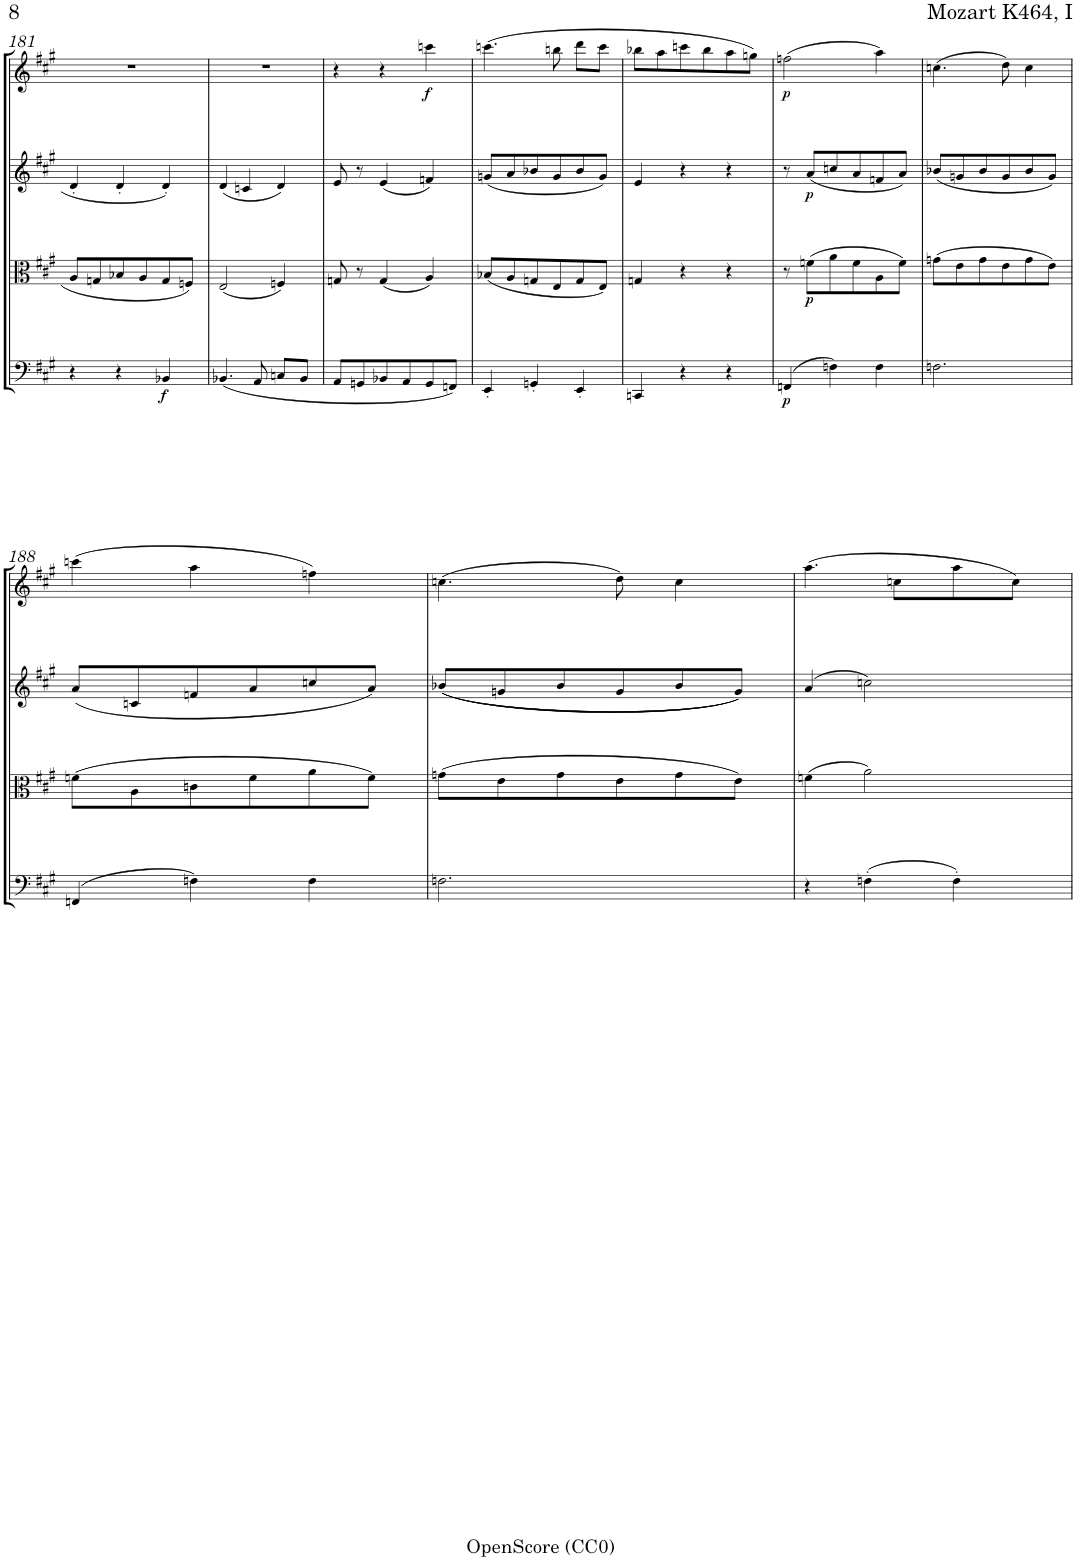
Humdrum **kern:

**kern	**dynam	**kern	**dynam	**kern	**dynam	**kern	**dynam
*part4	*part4	*part3	*part3	*part2	*part2	*part1	*part1
*staff4	*staff4	*staff3	*staff3	*staff2	*staff2	*staff1	*staff1
*I"Violoncello	*	*I"Viola	*	*I"Violin 2	*	*I"Violin 1	*
*I'Vc	*	*I'Vla	*	*I'Vln	*	*I'Vln	*
!!LO:PB:g=z
*clefF4	*	*clefC3	*	*clefG2	*	*clefG2	*
*k[f#c#g#]	*	*k[f#c#g#]	*	*k[f#c#g#]	*	*k[f#c#g#]	*
*M3/4	*	*M3/4	*	*M3/4	*	*M3/4	*
=181	=181	=181	=181	=181	=181	=181	=181
4r	.	8A/L	.	4d'/	.	2.r	.
.	.	8Gn/	.	.	.	.	.
4r	.	8B-X/	.	4d'/	.	.	.
.	.	8A/	.	.	.	.	.
!	!LO:DY:b	!	!	!	!	!	!
4BB-X/	f	8G/	.	4d'/	.	.	.
.	.	8Fn/J	.	.	.	.	.
=182	=182	=182	=182	=182	=182	=182	=182
(<4.BB-X/	.	(2E/	.	(4d/	.	2.r	.
.	.	.	.	4cn/	.	.	.
8AA/	.	.	.	.	.	.	.
8Cn/L	.	4Fn/)	.	4d/)	.	.	.
8BB-/J	.	.	.	.	.	.	.
=183	=183	=183	=183	=183	=183	=183	=183
8AA/L	.	8Gn/	.	8e/	.	4r	.
8GGn/	.	8r	.	8r	.	.	.
8BB-X/	.	(4G/	.	(4e/	.	4r	.
8AA/	.	.	.	.	.	.	.
!	!	!	!	!	!	!	!LO:DY:b
8GG/	.	4A/)	.	4fn/)	.	4cccn\	f
8FFn/J)	.	.	.	.	.	.	.
=184	=184	=184	=184	=184	=184	=184	=184
4EE'/	.	(8B-X/L	.	(8gn/L	.	(4.cccn\	.
.	.	8A/	.	8a/	.	.	.
4GGn'/	.	8Gn/	.	8b-X/	.	.	.
.	.	8E/	.	8g/	.	8bbn\	.
4EE'/	.	8G/	.	8b-/	.	8ddd\L	.
.	.	8E/J)	.	8g/J)	.	8ccc\J	.
=185	=185	=185	=185	=185	=185	=185	=185
4CCn/	.	4Gn/	.	4e/	.	8bb-X\L	.
.	.	.	.	.	.	8aa\	.
4r	.	4r	.	4r	.	8cccn\	.
.	.	.	.	.	.	8bb-\	.
4r	.	4r	.	4r	.	8aa\	.
.	.	.	.	.	.	8ggn\J)	.
=186	=186	=186	=186	=186	=186	=186	=186
!	!LO:DY:b	!	!	!	!	!	!LO:DY:b
(4FFn/	p	8r	.	8r	.	(2ffn\	p
!	!	!	!LO:DY:b	!	!LO:DY:b	!	!
.	.	(8fn\L	p	(8a/L	p	.	.
4Fn\)	.	8a\	.	8ccn/	.	.	.
.	.	8f\	.	8a/	.	.	.
4F\	.	8A\	.	8fn/	.	4aa\)	.
.	.	8f\J)	.	8a/J)	.	.	.
=187	=187	=187	=187	=187	=187	=187	=187
2.Fn\	.	(8gn\L	.	(8b-X/L	.	(4.ccn\	.
.	.	8e\	.	8gn/	.	.	.
.	.	8g\	.	8b-/	.	.	.
.	.	8e\	.	8g/	.	8dd\)	.
.	.	8g\	.	8b-/	.	4cc\	.
.	.	8e\J)	.	8g/J)	.	.	.
!!LO:LB:g=z
=188	=188	=188	=188	=188	=188	=188	=188
(4FFn/	.	(8fn\L	.	(8a/L	.	(4cccn\	.
.	.	8A\	.	8cn/	.	.	.
4Fn\)	.	8cn\	.	8fn/	.	4aa\	.
.	.	8f\	.	8a/	.	.	.
4F\	.	8a\	.	8ccn/	.	4ffn\)	.
.	.	8f\J)	.	8a/J)	.	.	.
=189	=189	=189	=189	=189	=189	=189	=189
2.Fn\	.	(8gn\L	.	((8b-X/L	.	(4.ccn\	.
.	.	8e\	.	8gn/	.	.	.
.	.	8g\	.	8b-/	.	.	.
.	.	8e\	.	8g/	.	8dd\)	.
.	.	8g\	.	8b-/	.	4cc\	.
.	.	8e\J)	.	8g/J))	.	.	.
=190	=190	=190	=190	=190	=190	=190	=190
4r	.	(4fn\	.	(4a/	.	(4.aa\	.
(4Fn'\	.	2a\)	.	2ccn\)	.	.	.
.	.	.	.	.	.	8ccn\L	.
4F'\)	.	.	.	.	.	8aa\	.
.	.	.	.	.	.	8cc\J)	.
=	=	=	=	=	=	=	=
*-	*-	*-	*-	*-	*-	*-	*-
